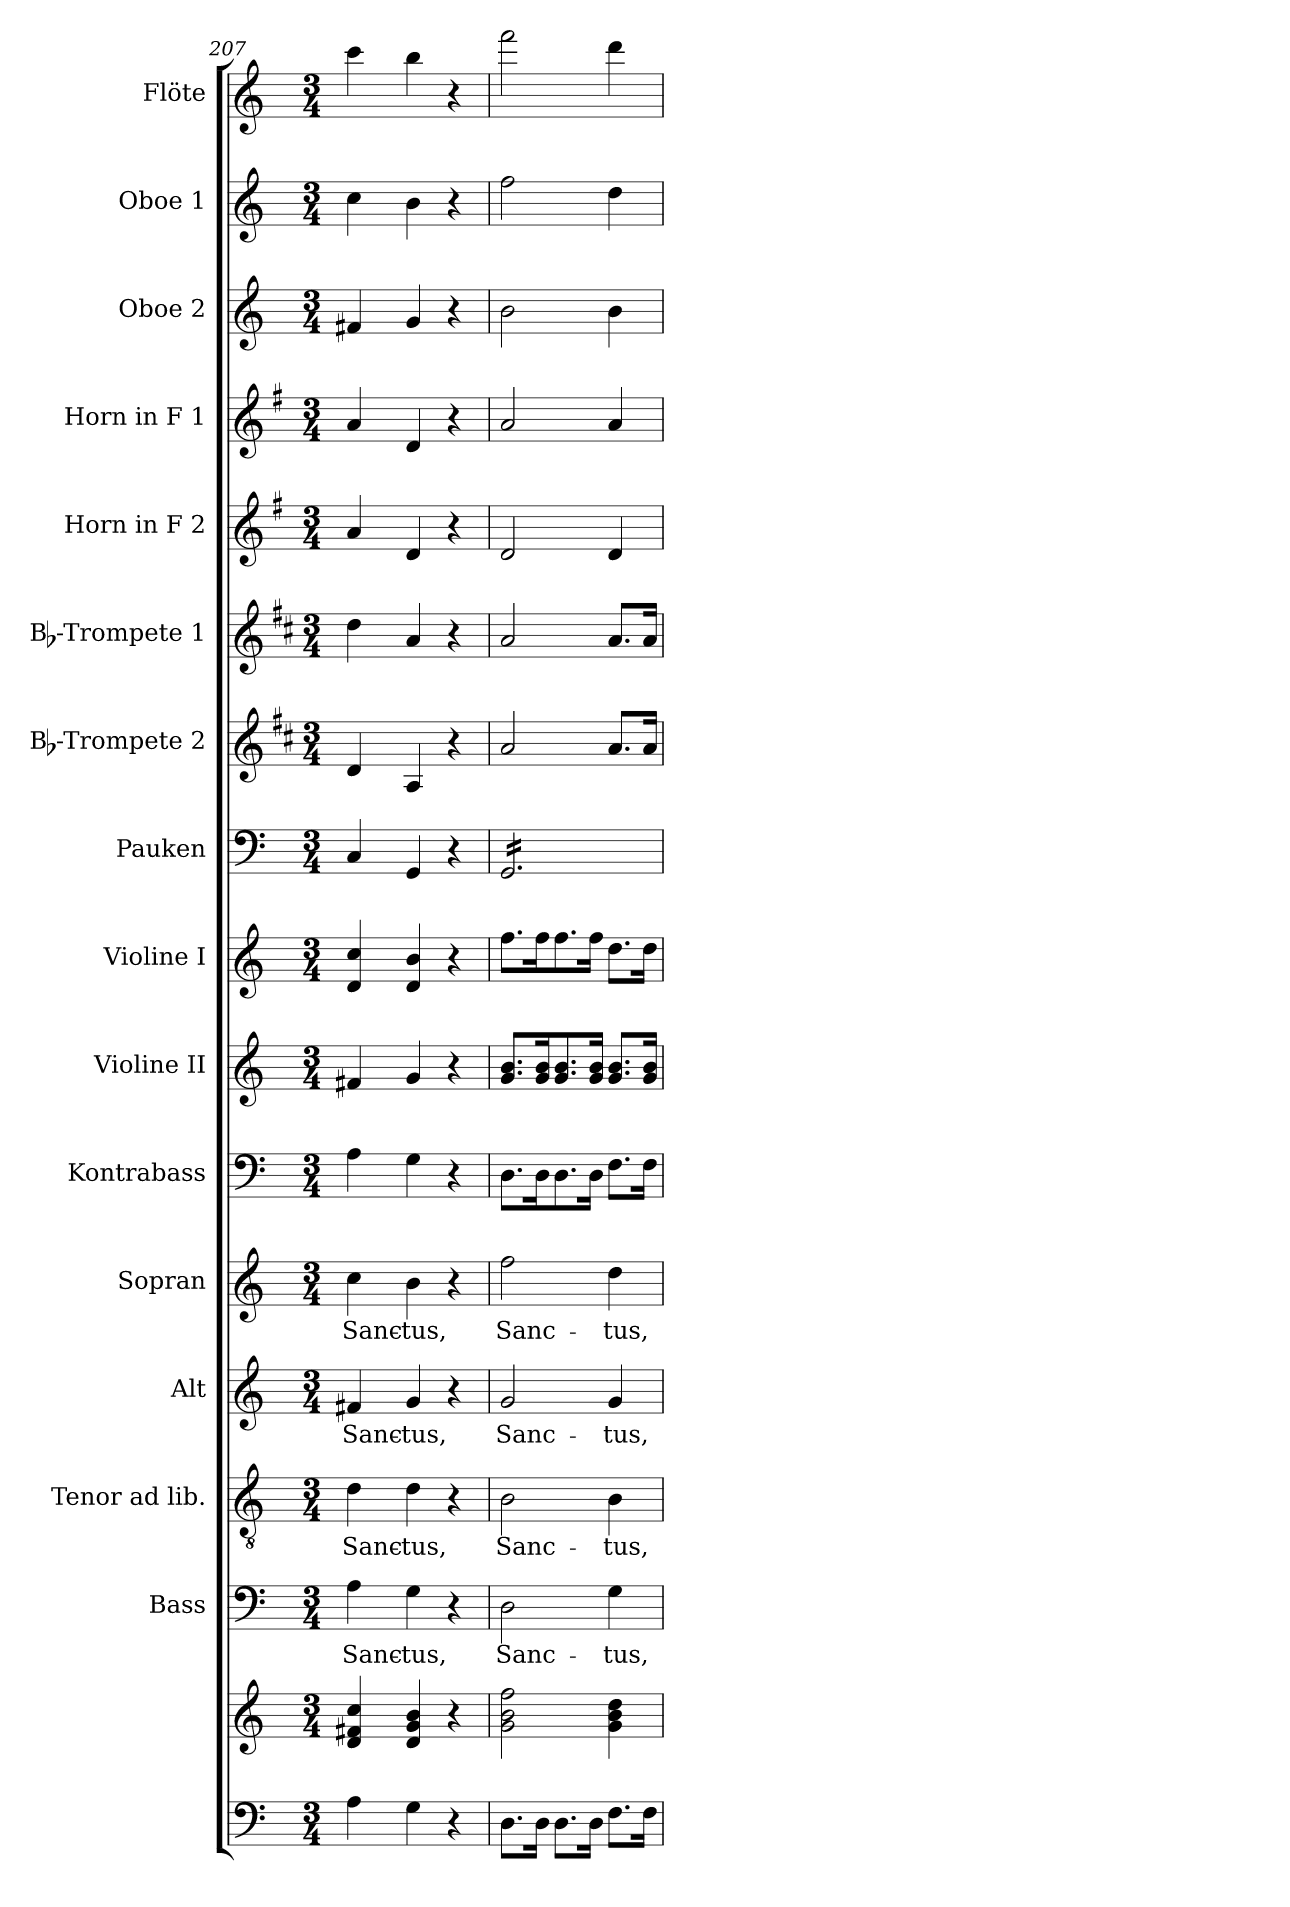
**kern	**kern	**kern	**text	**kern	**text	**kern	**text	**kern	**text	**kern	**kern	**kern	**kern	**kern	**kern	**kern	**kern	**kern	**kern	**kern
*part16	*part16	*part15	*part15	*part14	*part14	*part13	*part13	*part12	*part12	*part11	*part10	*part9	*part8	*part7	*part6	*part5	*part4	*part3	*part2	*part1
*staff17	*staff16	*staff15	*staff15	*staff14	*staff14	*staff13	*staff13	*staff12	*staff12	*staff11	*staff10	*staff9	*staff8	*staff7	*staff6	*staff5	*staff4	*staff3	*staff2	*staff1
*	*	*I"Bass	*	*I"Tenor ad lib.	*	*I"Alt	*	*I"Sopran	*	*I"Kontrabass	*I"Violine II	*I"Violine I	*I"Pauken	*I"Bb-Trompete 2	*I"Bb-Trompete 1	*I"Horn in F 2	*I"Horn in F 1	*I"Oboe 2	*I"Oboe 1	*I"Flöte
*	*	*I'B.	*	*I'T.	*	*I'A.	*	*I'S.	*	*I'Kb.	*I'Vl. II	*I'Vl. I	*I'Pk.	*I'Bb Trp. 2	*I'Bb Trp. 1	*	*	*I'Ob. 2	*I'Ob. 1	*I'Fl.
*clefF4	*clefG2	*clefF4	*	*clefGv2	*	*clefG2	*	*clefG2	*	*clefF4	*clefG2	*clefG2	*clefF4	*clefG2	*clefG2	*clefG2	*clefG2	*clefG2	*clefG2	*clefG2
*	*	*	*	*	*	*	*	*	*	*ITrd7c12	*	*	*	*ITrd1c2	*ITrd1c2	*ITrd4c7	*ITrd4c7	*	*	*
*k[]	*k[]	*k[]	*	*k[]	*	*k[]	*	*k[]	*	*k[]	*k[]	*k[]	*k[]	*k[]	*k[]	*k[]	*k[]	*k[]	*k[]	*k[]
*C:	*C:	*C:	*	*C:	*	*C:	*	*C:	*	*C:	*C:	*C:	*C:	*C:	*C:	*C:	*C:	*C:	*C:	*C:
*M3/4	*M3/4	*M3/4	*	*M3/4	*	*M3/4	*	*M3/4	*	*M3/4	*M3/4	*M3/4	*M3/4	*M3/4	*M3/4	*M3/4	*M3/4	*M3/4	*M3/4	*M3/4
=207	=207	=207	=207	=207	=207	=207	=207	=207	=207	=207	=207	=207	=207	=207	=207	=207	=207	=207	=207	=207
!	!	!	!LO:LY:b	!	!LO:LY:b	!	!LO:LY:b	!	!LO:LY:b	!	!	!	!	!	!	!	!	!	!	!
4A\	4d/ 4f#X/ 4cc/	4A\	Sanc-	4d\	Sanc-	4f#X/	Sanc-	4cc\	Sanc-	4AA\	4f#X/	4d/ 4cc/	4C/	4c/	4cc\	4d/	4d/	4f#X/	4cc\	4ccc\
!	!	!	!LO:LY:b	!	!LO:LY:b	!	!LO:LY:b	!	!LO:LY:b	!	!	!	!	!	!	!	!	!	!	!
4G\	4d/ 4g/ 4b/	4G\	-tus,	4d\	-tus,	4g/	-tus,	4b\	-tus,	4GG\	4g/	4d/ 4b/	4GG/	4G/	4g/	4G/	4G/	4g/	4b\	4bb\
4r	4r	4r	.	4r	.	4r	.	4r	.	4r	4r	4r	4r	4r	4r	4r	4r	4r	4r	4r
=208	=208	=208	=208	=208	=208	=208	=208	=208	=208	=208	=208	=208	=208	=208	=208	=208	=208	=208	=208	=208
!	!	!	!LO:LY:b	!	!LO:LY:b	!	!LO:LY:b	!	!LO:LY:b	!	!	!	!	!	!	!	!	!	!	!
*	*	*	*	*	*	*	*	*	*	*	*	*	*tremolo	*	*	*	*	*	*	*
8.D\L	2g\ 2b\ 2ff\	2D\	Sanc-	2B\	Sanc-	2g/	Sanc-	2ff\	Sanc-	8.DD\L	8.g/ 8.b/L	8.ff\L	16GG/LL	2g/	2g/	2G/	2d/	2b\	2ff\	2fff\
.	.	.	.	.	.	.	.	.	.	.	.	.	16GG/	.	.	.	.	.	.	.
.	.	.	.	.	.	.	.	.	.	.	.	.	16GG/	.	.	.	.	.	.	.
16D\Jk	.	.	.	.	.	.	.	.	.	16DD\k	16g/ 16b/k	16ff\k	16GG/	.	.	.	.	.	.	.
8.D\L	.	.	.	.	.	.	.	.	.	8.DD\	8.g/ 8.b/	8.ff\	16GG/	.	.	.	.	.	.	.
.	.	.	.	.	.	.	.	.	.	.	.	.	16GG/	.	.	.	.	.	.	.
.	.	.	.	.	.	.	.	.	.	.	.	.	16GG/	.	.	.	.	.	.	.
16D\Jk	.	.	.	.	.	.	.	.	.	16DD\Jk	16g/ 16b/Jk	16ff\Jk	16GG/	.	.	.	.	.	.	.
!	!	!	!LO:LY:b	!	!LO:LY:b	!	!LO:LY:b	!	!LO:LY:b	!	!	!	!	!	!	!	!	!	!	!
8.F\L	4g\ 4b\ 4dd\	4G\	-tus,	4B\	-tus,	4g/	-tus,	4dd\	-tus,	8.FF\L	8.g/ 8.b/L	8.dd\L	16GG/	8.g/L	8.g/L	4G/	4d/	4b\	4dd\	4ddd\
.	.	.	.	.	.	.	.	.	.	.	.	.	16GG/	.	.	.	.	.	.	.
.	.	.	.	.	.	.	.	.	.	.	.	.	16GG/	.	.	.	.	.	.	.
16F\Jk	.	.	.	.	.	.	.	.	.	16FF\Jk	16g/ 16b/Jk	16dd\Jk	16GG/JJ	16g/Jk	16g/Jk	.	.	.	.	.
*	*	*	*	*	*	*	*	*	*	*	*	*	*Xtremolo	*	*	*	*	*	*	*
=	=	=	=	=	=	=	=	=	=	=	=	=	=	=	=	=	=	=	=	=
*-	*-	*-	*-	*-	*-	*-	*-	*-	*-	*-	*-	*-	*-	*-	*-	*-	*-	*-	*-	*-
